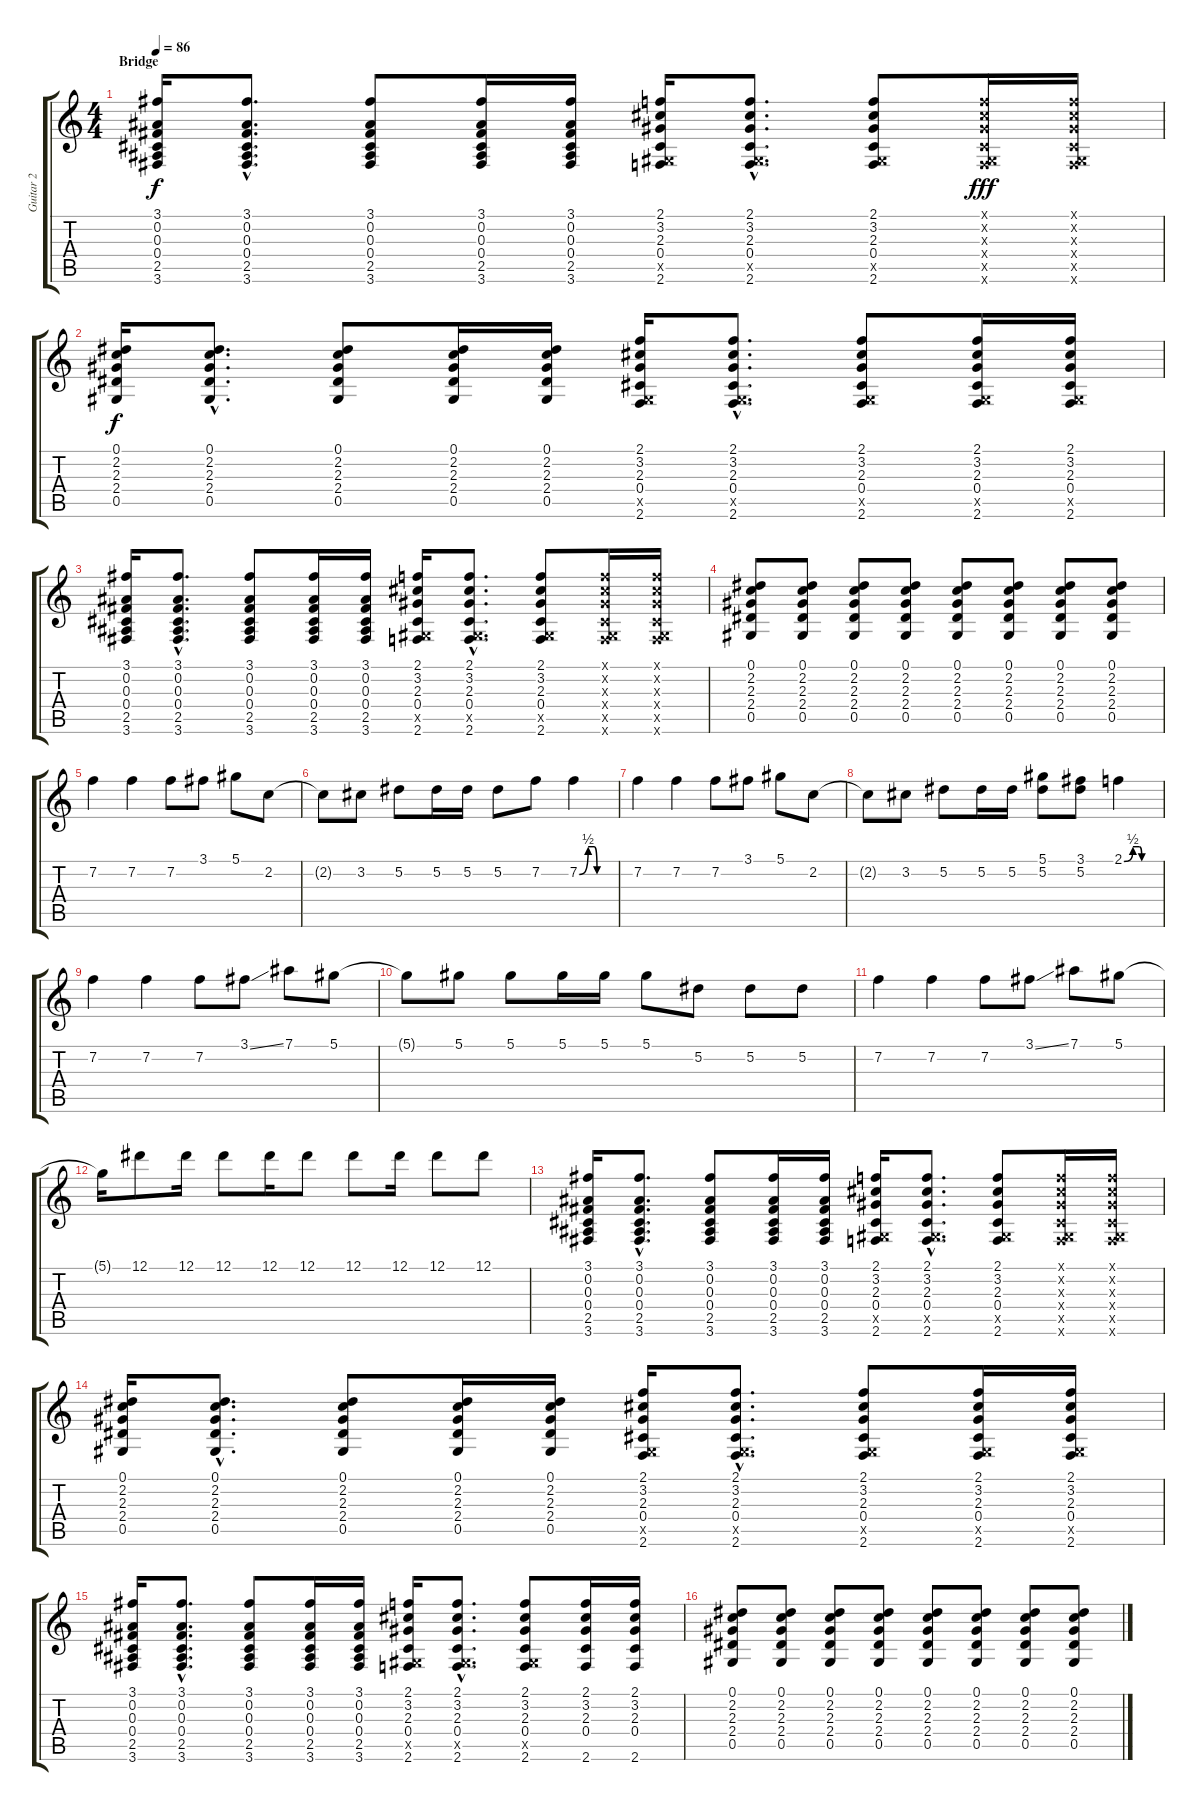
\track ("Guitar 2" "Guitar 2") {instrument electricguitarclean}
\staff {score tabs}
\tuning (Eb4 Bb3 Gb3 Db3 Ab2 Eb2) {hide}
\ts (4 4)
\section ("" "Bridge")
\tempo 86
\clef g2
\ks c
(3.1 0.2 0.3 0.4 2.5 3.6).16{dy f} (3.1{hac} 0.2{hac} 0.3{hac} 0.4{hac} 2.5{hac} 3.6{hac}).8{d} (3.1 0.2 0.3 0.4 2.5 3.6).8 (3.1 0.2 0.3 0.4 2.5 3.6).16 (3.1 0.2 0.3 0.4 2.5 3.6).16 (2.1 3.2 2.3 0.4 0.5{x} 2.6).16 (2.1{hac} 3.2{hac} 2.3{hac} 0.4{hac} 0.5{hac x} 2.6{hac}).8{d} (2.1 3.2 2.3 0.4 0.5{x} 2.6).8 (2.1{x} 3.2{x} 2.3{x} 0.4{x} 0.5{x} 2.6{x}).16{dy fff} (2.1{x} 3.2{x} 2.3{x} 0.4{x} 0.5{x} 2.6{x}).16 |
(0.1 2.2 2.3 2.4 0.5).16{dy f} (0.1{hac} 2.2{hac} 2.3{hac} 2.4{hac} 0.5{hac}).8{d} (0.1 2.2 2.3 2.4 0.5).8 (0.1 2.2 2.3 2.4 0.5).16 (0.1 2.2 2.3 2.4 0.5).16 (2.1 3.2 2.3 0.4 0.5{x} 2.6).16 (2.1{hac} 3.2{hac} 2.3{hac} 0.4{hac} 0.5{hac x} 2.6{hac}).8{d} (2.1 3.2 2.3 0.4 0.5{x} 2.6).8 (2.1 3.2 2.3 0.4 0.5{x} 2.6).16 (2.1 3.2 2.3 0.4 0.5{x} 2.6).16 |
(3.1 0.2 0.3 0.4 2.5 3.6).16 (3.1{hac} 0.2{hac} 0.3{hac} 0.4{hac} 2.5{hac} 3.6{hac}).8{d} (3.1 0.2 0.3 0.4 2.5 3.6).8 (3.1 0.2 0.3 0.4 2.5 3.6).16 (3.1 0.2 0.3 0.4 2.5 3.6).16 (2.1 3.2 2.3 0.4 0.5{x} 2.6).16 (2.1{hac} 3.2{hac} 2.3{hac} 0.4{hac} 0.5{hac x} 2.6{hac}).8{d} (2.1 3.2 2.3 0.4 0.5{x} 2.6).8 (2.1{x} 3.2{x} 2.3{x} 0.4{x} 0.5{x} 2.6{x}).16 (2.1{x} 3.2{x} 2.3{x} 0.4{x} 0.5{x} 2.6{x}).16 |
(0.1 2.2 2.3 2.4 0.5).8 (0.1 2.2 2.3 2.4 0.5).8 (0.1 2.2 2.3 2.4 0.5).8 (0.1 2.2 2.3 2.4 0.5).8 (0.1 2.2 2.3 2.4 0.5).8 (0.1 2.2 2.3 2.4 0.5).8 (0.1 2.2 2.3 2.4 0.5).8 (0.1 2.2 2.3 2.4 0.5).8 |
7.2.4{volume 16 instrument electricguitarclean} 7.2.4 7.2.8 3.1.8 5.1.8 2.2.8 |
2.2{t}.8 3.2.8 5.2.8 5.2.16 5.2.16 5.2.8 7.2.8 7.2{be (custom 0 0 15 2 25 2 30 0 45 0 60 0)}.4 |
7.2.4 7.2.4 7.2.8 3.1.8 5.1.8 2.2.8 |
2.2{t}.8 3.2.8 5.2.8 5.2.16 5.2.16 (5.1 5.2).8 (3.1 5.2).8 2.1{be (custom 0 0 15 2 26 2 30 0 45 0 60 0)}.4 |
7.2.4 7.2.4 7.2.8 3.1{ss}.8 7.1.8 5.1.8 |
5.1{t}.8 5.1.8 5.1.8 5.1.16 5.1.16 5.1.8 5.2.8 5.2.8 5.2.8 |
7.2.4 7.2.4 7.2.8 3.1{ss}.8 7.1.8 5.1.8 |
5.1{t}.16 12.1.8 12.1.16 12.1.8 12.1.16 12.1.8 12.1.8 12.1.16 12.1.8 12.1.8 |
(3.1 0.2 0.3 0.4 2.5 3.6).16{volume 11} (3.1{hac} 0.2{hac} 0.3{hac} 0.4{hac} 2.5{hac} 3.6{hac}).8{d} (3.1 0.2 0.3 0.4 2.5 3.6).8 (3.1 0.2 0.3 0.4 2.5 3.6).16 (3.1 0.2 0.3 0.4 2.5 3.6).16 (2.1 3.2 2.3 0.4 0.5{x} 2.6).16 (2.1{hac} 3.2{hac} 2.3{hac} 0.4{hac} 0.5{hac x} 2.6{hac}).8{d} (2.1 3.2 2.3 0.4 0.5{x} 2.6).8 (2.1{x} 3.2{x} 2.3{x} 0.4{x} 0.5{x} 2.6{x}).16 (2.1{x} 3.2{x} 2.3{x} 0.4{x} 0.5{x} 2.6{x}).16 |
(0.1 2.2 2.3 2.4 0.5).16 (0.1{hac} 2.2{hac} 2.3{hac} 2.4{hac} 0.5{hac}).8{d} (0.1 2.2 2.3 2.4 0.5).8 (0.1 2.2 2.3 2.4 0.5).16 (0.1 2.2 2.3 2.4 0.5).16 (2.1 3.2 2.3 0.4 0.5{x} 2.6).16 (2.1{hac} 3.2{hac} 2.3{hac} 0.4{hac} 0.5{hac x} 2.6{hac}).8{d} (2.1 3.2 2.3 0.4 0.5{x} 2.6).8 (2.1 3.2 2.3 0.4 0.5{x} 2.6).16 (2.1 3.2 2.3 0.4 0.5{x} 2.6).16 |
(3.1 0.2 0.3 0.4 2.5 3.6).16 (3.1{hac} 0.2{hac} 0.3{hac} 0.4{hac} 2.5{hac} 3.6{hac}).8{d} (3.1 0.2 0.3 0.4 2.5 3.6).8 (3.1 0.2 0.3 0.4 2.5 3.6).16 (3.1 0.2 0.3 0.4 2.5 3.6).16 (2.1 3.2 2.3 0.4 0.5{x} 2.6).16 (2.1{hac} 3.2{hac} 2.3{hac} 0.4{hac} 0.5{hac x} 2.6{hac}).8{d} (2.1 3.2 2.3 0.4 0.5{x} 2.6).8 (2.1 3.2 2.3 0.4 2.6).16 (2.1 3.2 2.3 0.4 2.6).16 |
(0.1 2.2 2.3 2.4 0.5).8 (0.1 2.2 2.3 2.4 0.5).8 (0.1 2.2 2.3 2.4 0.5).8 (0.1 2.2 2.3 2.4 0.5).8 (0.1 2.2 2.3 2.4 0.5).8 (0.1 2.2 2.3 2.4 0.5).8 (0.1 2.2 2.3 2.4 0.5).8 (0.1 2.2 2.3 2.4 0.5).8
